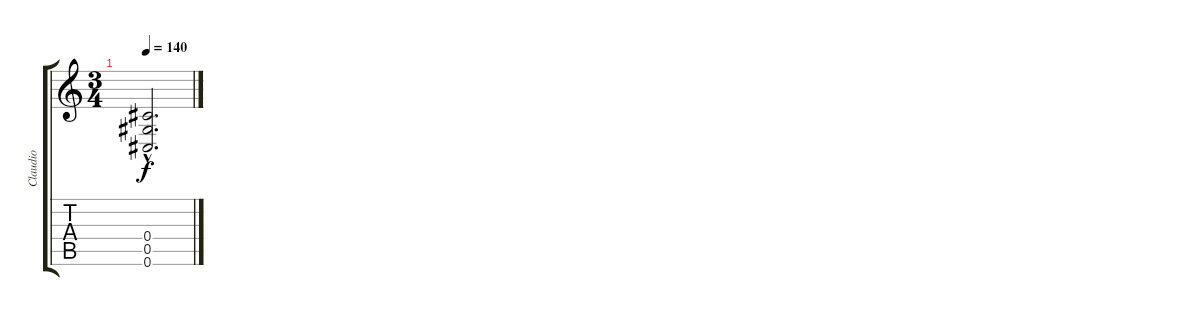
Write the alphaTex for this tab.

\track ("Claudio" "Claudio") {instrument acousticguitarnylon}
\staff {score tabs}
\tuning (Eb4 Bb3 Gb3 Db3 Ab2 Db2) {hide}
\ts (3 4)
\tempo 140
\clef g2
\ks c
(0.4{hac t} 0.5{hac t} 0.6{hac t}).2{d dy f}
